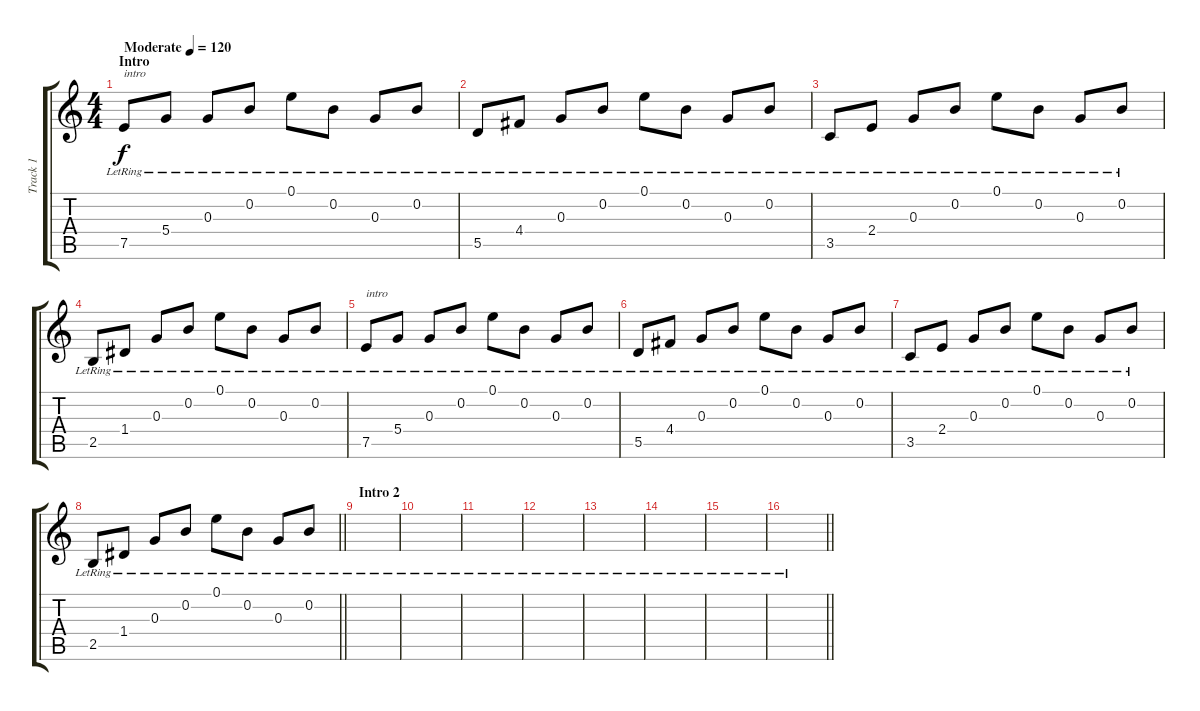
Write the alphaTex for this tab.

\track ("Track 1" "Track 1") {instrument acousticguitarsteel}
\staff {score tabs}
\tuning (E4 B3 G3 D3 A2 E2) {hide}
\ts (4 4)
\section ("" "Intro")
\tempo (120 "Moderate")
\clef g2
\ks c
7.5{lr}.8{txt "intro" dy f instrument acousticguitarsteel} 5.4{lr}.8 0.3{lr}.8 0.2{lr}.8 0.1{lr}.8 0.2{lr}.8 0.3{lr}.8 0.2{lr}.8 |
5.5{lr}.8 4.4{lr}.8 0.3{lr}.8 0.2{lr}.8 0.1{lr}.8 0.2{lr}.8 0.3{lr}.8 0.2{lr}.8 |
3.5{lr}.8 2.4{lr}.8 0.3{lr}.8 0.2{lr}.8 0.1{lr}.8 0.2{lr}.8 0.3{lr}.8 0.2{lr}.8 |
2.5{lr}.8 1.4{lr}.8 0.3{lr}.8 0.2{lr}.8 0.1{lr}.8 0.2{lr}.8 0.3{lr}.8 0.2{lr}.8 |
7.5{lr}.8{txt "intro"} 5.4{lr}.8 0.3{lr}.8 0.2{lr}.8 0.1{lr}.8 0.2{lr}.8 0.3{lr}.8 0.2{lr}.8 |
5.5{lr}.8 4.4{lr}.8 0.3{lr}.8 0.2{lr}.8 0.1{lr}.8 0.2{lr}.8 0.3{lr}.8 0.2{lr}.8 |
3.5{lr}.8 2.4{lr}.8 0.3{lr}.8 0.2{lr}.8 0.1{lr}.8 0.2{lr}.8 0.3{lr}.8 0.2{lr}.8 |
\barLineRight lightlight
2.5{lr}.8 1.4{lr}.8 0.3{lr}.8 0.2{lr}.8 0.1{lr}.8 0.2{lr}.8 0.3{lr}.8 0.2{lr}.8 |
\section ("" "Intro 2")
|
|
|
|
|
|
|
\barLineRight lightlight
